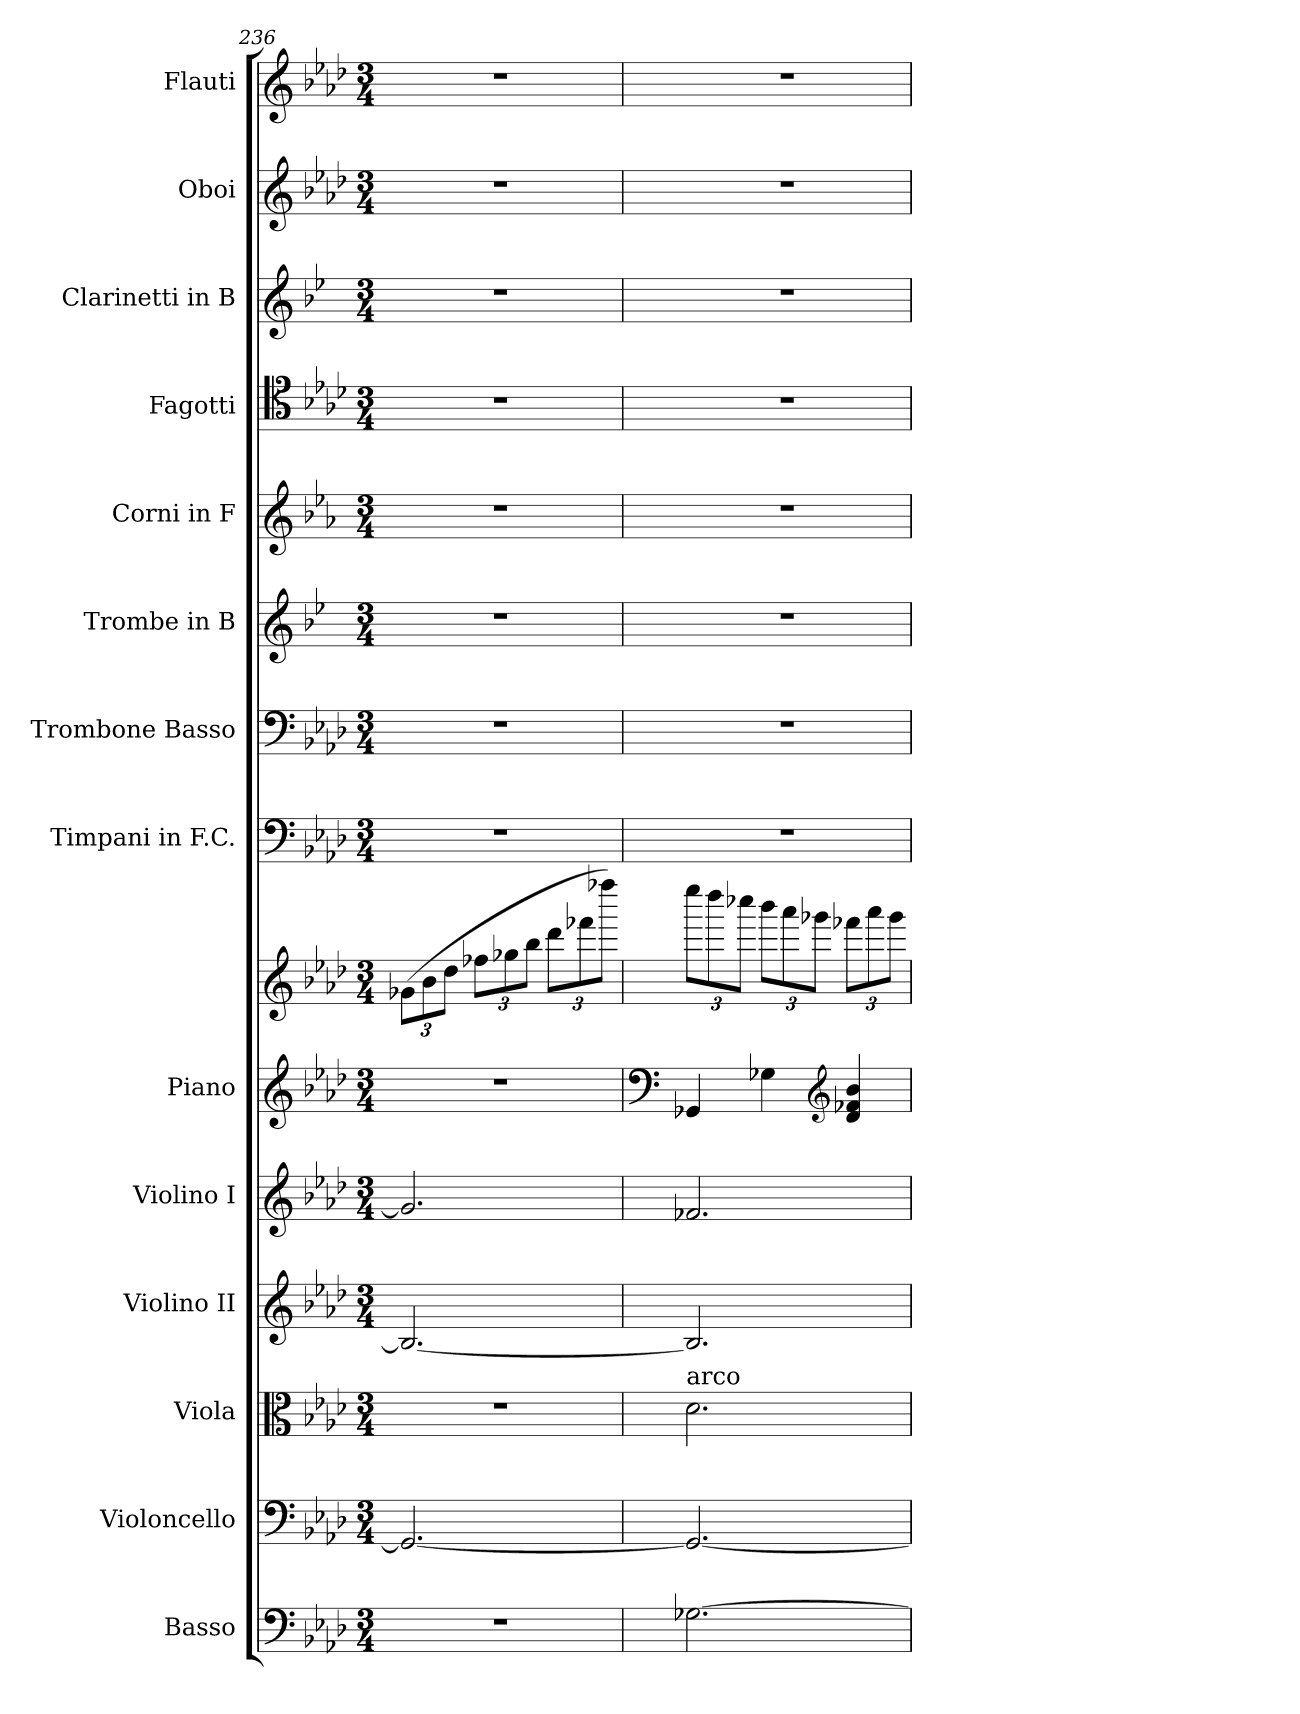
**kern	**kern	**kern	**kern	**kern	**kern	**kern	**kern	**kern	**kern	**kern	**kern	**kern	**kern	**kern
*part14	*part13	*part12	*part11	*part10	*part9	*part9	*part8	*part7	*part6	*part5	*part4	*part3	*part2	*part1
*staff15	*staff14	*staff13	*staff12	*staff11	*staff10	*staff9	*staff8	*staff7	*staff6	*staff5	*staff4	*staff3	*staff2	*staff1
*I"Basso	*I"Violoncello	*I"Viola	*I"Violino II	*I"Violino I	*I"Piano	*	*I"Timpani in F.C.	*I"Trombone Basso	*I"Trombe in B	*I"Corni in F	*I"Fagotti	*I"Clarinetti in B	*I"Oboi	*I"Flauti
*	*	*	*	*	*I'Pno.	*	*I'Timp.	*	*	*	*	*	*I'Ob.	*I'Fl.
*clefF4	*clefF4	*clefC3	*clefG2	*clefG2	*clefG2	*clefG2	*clefF4	*clefF4	*clefG2	*clefG2	*clefC4	*clefG2	*clefG2	*clefG2
*ITrd7c12	*	*	*	*	*	*	*	*	*ITrd1c2	*ITrd4c7	*	*ITrd1c2	*	*
*k[b-e-a-d-]	*k[b-e-a-d-]	*k[b-e-a-d-]	*k[b-e-a-d-]	*k[b-e-a-d-]	*k[b-e-a-d-]	*k[b-e-a-d-]	*k[b-e-a-d-]	*k[b-e-a-d-]	*k[b-e-a-d-]	*k[b-e-a-d-]	*k[b-e-a-d-]	*k[b-e-a-d-]	*k[b-e-a-d-]	*k[b-e-a-d-]
*M3/4	*M3/4	*M3/4	*M3/4	*M3/4	*M3/4	*M3/4	*M3/4	*M3/4	*M3/4	*M3/4	*M3/4	*M3/4	*M3/4	*M3/4
*	*	*	*	*	*	*Xbrackettup	*	*	*	*	*	*	*	*
=236	=236	=236	=236	=236	=236	=236	=236	=236	=236	=236	=236	=236	=236	=236
2.r	2.GG-/_	2.r	2.B-/_	2.g-/]	2.r	(>12g-X\L	2.r	2.r	2.r	2.r	2.r	2.r	2.r	2.r
.	.	.	.	.	.	12b-\	.	.	.	.	.	.	.	.
.	.	.	.	.	.	12dd-\J	.	.	.	.	.	.	.	.
.	.	.	.	.	.	12ff-X\L	.	.	.	.	.	.	.	.
.	.	.	.	.	.	12gg-X\	.	.	.	.	.	.	.	.
.	.	.	.	.	.	12bb-\J	.	.	.	.	.	.	.	.
.	.	.	.	.	.	12ddd-\L	.	.	.	.	.	.	.	.
.	.	.	.	.	.	12fff-\	.	.	.	.	.	.	.	.
.	.	.	.	.	.	12ffff-X\J)	.	.	.	.	.	.	.	.
=237	=237	=237	=237	=237	=237	=237	=237	=237	=237	=237	=237	=237	=237	=237
*	*	*	*	*	*clefF4	*	*	*	*	*	*	*	*	*
!	!	!LO:TX:a:t=arco	!	!	!	!	!	!	!	!	!	!	!	!
[2.GG-X\	2.GG-/_	2.d-\	2.B-/]	2.f-X/	4GG-X/	12eeee-\L	2.r	2.r	2.r	2.r	2.r	2.r	2.r	2.r
.	.	.	.	.	.	12dddd-\	.	.	.	.	.	.	.	.
.	.	.	.	.	.	12cccc-X\J	.	.	.	.	.	.	.	.
.	.	.	.	.	4G-X\	12bbb-\L	.	.	.	.	.	.	.	.
.	.	.	.	.	.	12aaa-\	.	.	.	.	.	.	.	.
.	.	.	.	.	.	12ggg-X\J	.	.	.	.	.	.	.	.
*	*	*	*	*	*clefG2	*	*	*	*	*	*	*	*	*
.	.	.	.	.	4d-/ 4f-X/ 4b-/	12fff-X\L	.	.	.	.	.	.	.	.
.	.	.	.	.	.	12aaa-\	.	.	.	.	.	.	.	.
.	.	.	.	.	.	12ggg-\J	.	.	.	.	.	.	.	.
=	=	=	=	=	=	=	=	=	=	=	=	=	=	=
*-	*-	*-	*-	*-	*-	*-	*-	*-	*-	*-	*-	*-	*-	*-
